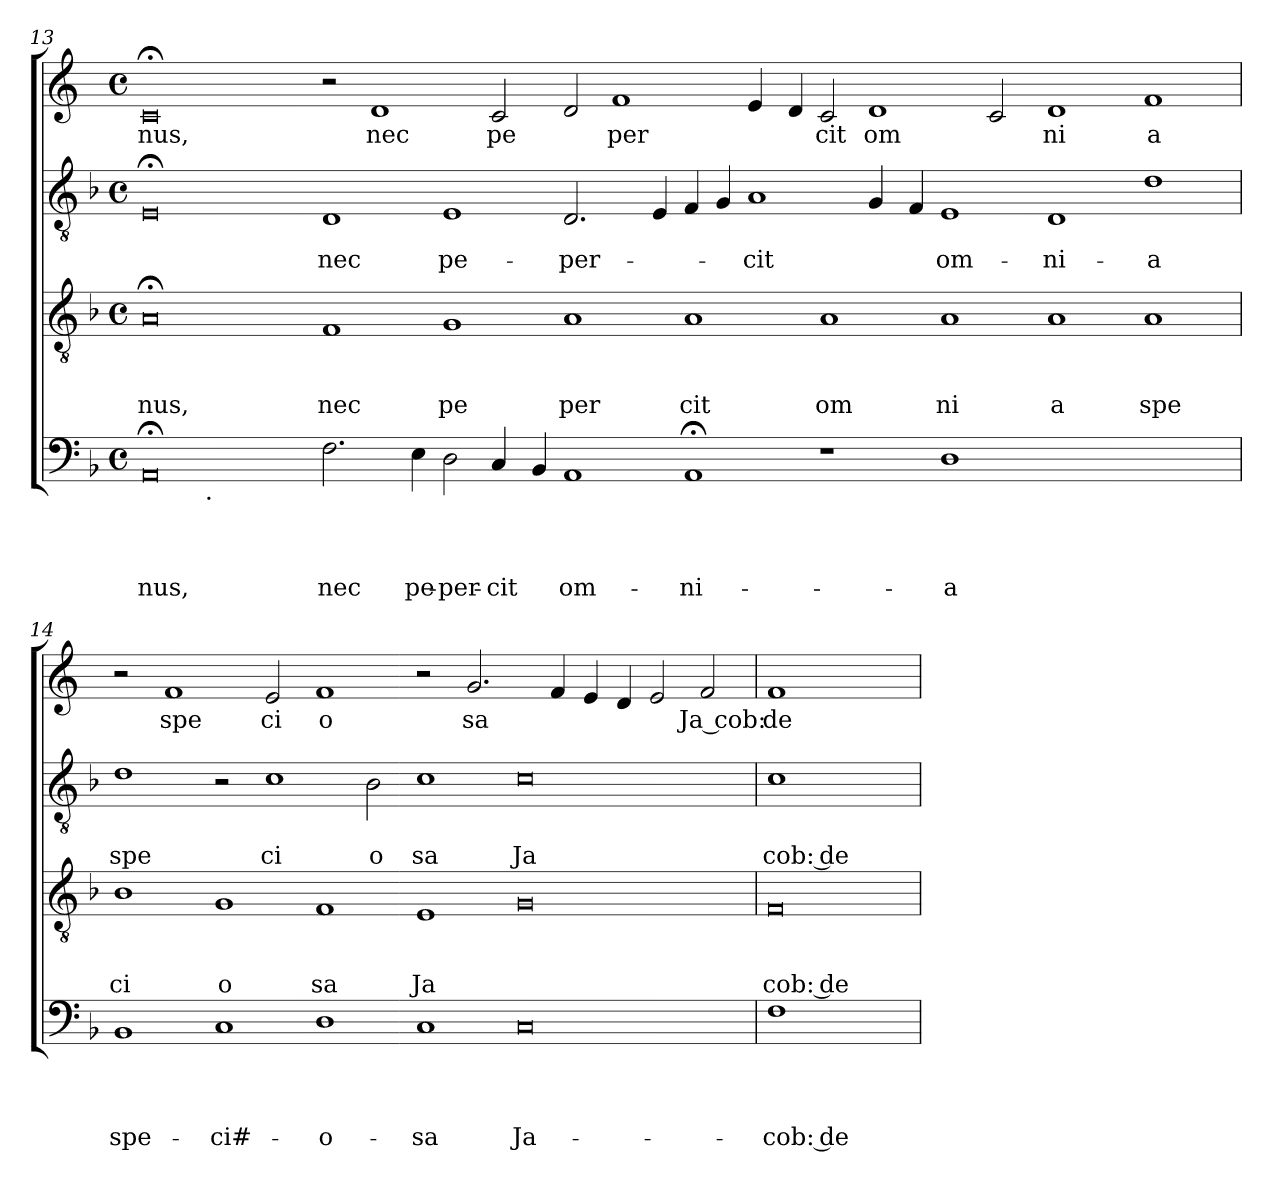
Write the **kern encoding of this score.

**kern	**text	**text	**text	**text	**kern	**text	**text	**text	**kern	**text	**text	**kern	**text
*part4	*part4	*part4	*part4	*part4	*part3	*part3	*part3	*part3	*part2	*part2	*part2	*part1	*part1
*staff4	*staff4	*staff4	*staff4	*staff4	*staff3	*staff3	*staff3	*staff3	*staff2	*staff2	*staff2	*staff1	*staff1
!!LO:PB:g=z
*clefF4	*	*	*	*	*clefGv2	*	*	*	*clefGv2	*	*	*clefG2	*
*	*	*	*	*	*	*	*	*	*	*	*	*ITrd-3c-5	*
*k[b-]	*	*	*	*	*k[b-]	*	*	*	*k[b-]	*	*	*k[b-]	*
*F:	*	*	*	*	*F:	*	*	*	*F:	*	*	*F:	*
*M4/4	*	*	*	*	*M4/4	*	*	*	*M4/4	*	*	*M4/4	*
*met(c)	*	*	*	*	*met(c)	*	*	*	*met(c)	*	*	*met(c)	*
=13	=13	=13	=13	=13	=13	=13	=13	=13	=13	=13	=13	=13	=13
!	!	!	!	!LO:LY:b	!	!	!	!LO:LY:b	!	!	!	!	!LO:LY:b
*^	*	*	*	*	*	*	*	*	*	*	*	*	*
0AA;	2ryy	.	.	.	nus,	0A;	.	.	nus,	0E;	.	.	0f;	nus,
.	16ryy	.	.	.	.	.	.	.	.	.	.	.	.	.
!	!LO:TX:b:t=.	!	!	!	!	!	!	!	!	!	!	!	!	!
.	1ryy	.	.	.	.	.	.	.	.	.	.	.	.	.
.	1ryy	.	.	.	.	.	.	.	.	.	.	.	.	.
!	!	!	!	!	!LO:LY:b	!	!	!	!LO:LY:b	!	!	!LO:LY:b	!	!
2.F\	.	.	.	.	nec	1F	.	.	nec	1D	.	nec	2r	.
!	!	!	!	!	!	!	!	!	!	!	!	!	!	!LO:LY:b
.	.	.	.	.	.	.	.	.	.	.	.	.	1g	nec
.	1ryy	.	.	.	.	.	.	.	.	.	.	.	.	.
!	!	!	!	!	!LO:LY:b	!	!	!	!	!	!	!	!	!
4E\	.	.	.	.	pe-	.	.	.	.	.	.	.	.	.
!	!	!	!	!	!LO:LY:b	!	!	!	!LO:LY:b	!	!	!LO:LY:b	!	!
2D\	.	.	.	.	-per-	1G	.	.	pe	1E	.	pe-	.	.
!	!	!	!	!	!LO:LY:b	!	!	!	!	!	!	!	!	!LO:LY:b
4C/	.	.	.	.	-cit	.	.	.	.	.	.	.	2f/	pe
.	1ryy	.	.	.	.	.	.	.	.	.	.	.	.	.
4BB-/	.	.	.	.	.	.	.	.	.	.	.	.	.	.
!	!	!	!	!	!LO:LY:b	!	!	!	!LO:LY:b	!	!	!LO:LY:b	!	!
1AA	.	.	.	.	om-	1A	.	.	per	2.D/	.	-per-	2g/	.
!	!	!	!	!	!	!	!	!	!	!	!	!	!	!LO:LY:b
.	.	.	.	.	.	.	.	.	.	.	.	.	1b-	per
.	1ryy	.	.	.	.	.	.	.	.	.	.	.	.	.
.	.	.	.	.	.	.	.	.	.	4E/	.	.	.	.
!	!	!	!	!	!LO:LY:b	!	!	!	!LO:LY:b	!	!	!	!	!
1AA;	.	.	.	.	-ni-	1A	.	.	cit	4F/	.	.	.	.
.	.	.	.	.	.	.	.	.	.	4G/	.	.	.	.
!	!	!	!	!	!	!	!	!	!	!	!	!LO:LY:b	!	!
.	.	.	.	.	.	.	.	.	.	1A	.	-cit	4a/	.
.	1ryy	.	.	.	.	.	.	.	.	.	.	.	.	.
.	.	.	.	.	.	.	.	.	.	.	.	.	4g/	.
!	!	!	!	!	!	!	!	!	!LO:LY:b	!	!	!	!	!LO:LY:b
1r	.	.	.	.	.	1A	.	.	om	.	.	.	2f/	cit
!	!	!	!	!	!	!	!	!	!	!	!	!	!	!LO:LY:b
.	.	.	.	.	.	.	.	.	.	4G/	.	.	1g	om
.	1ryy	.	.	.	.	.	.	.	.	.	.	.	.	.
.	.	.	.	.	.	.	.	.	.	4F/	.	.	.	.
!	!	!	!	!	!LO:LY:b	!	!	!	!LO:LY:b	!	!	!LO:LY:b	!	!
1D	.	.	.	.	-a	1A	.	.	ni	1E	.	om-	.	.
.	.	.	.	.	.	.	.	.	.	.	.	.	2f/	.
.	1ryy	.	.	.	.	.	.	.	.	.	.	.	.	.
!	!	!	!	!	!	!	!	!	!LO:LY:b	!	!	!LO:LY:b	!	!LO:LY:b
0ryy	.	.	.	.	.	1A	.	.	a	1D	.	-ni-	1g	ni
.	1ryy	.	.	.	.	.	.	.	.	.	.	.	.	.
!	!	!	!	!	!	!	!	!	!LO:LY:b	!	!	!LO:LY:b	!	!LO:LY:b
.	.	.	.	.	.	1A	.	.	spe	1d	.	-a	1b-	a
.	4..ryy	.	.	.	.	.	.	.	.	.	.	.	.	.
!!LO:LB:g=z
=14	=14	=14	=14	=14	=14	=14	=14	=14	=14	=14	=14	=14	=14	=14
!	!	!	!	!	!LO:LY:b	!	!	!	!LO:LY:b	!	!	!LO:LY:b	!	!
*v	*v	*	*	*	*	*	*	*	*	*	*	*	*	*
1BB-	.	.	.	spe-	1B-	.	.	ci	1d	.	spe	2r	.
!	!	!	!	!	!	!	!	!	!	!	!	!	!LO:LY:b
.	.	.	.	.	.	.	.	.	.	.	.	1b-	spe
!	!	!	!	!LO:LY:b	!	!	!	!LO:LY:b	!	!	!	!	!
1C	.	.	.	-ci#-	1G	.	.	o	2r	.	.	.	.
!	!	!	!	!	!	!	!	!	!	!	!LO:LY:b	!	!LO:LY:b
.	.	.	.	.	.	.	.	.	1c	.	ci	2a/	ci
!	!	!	!	!LO:LY:b	!	!	!	!LO:LY:b	!	!	!	!	!LO:LY:b
1D	.	.	.	-o-	1F	.	.	sa	.	.	.	1b-	o
!	!	!	!	!	!	!	!	!	!	!	!LO:LY:b	!	!
.	.	.	.	.	.	.	.	.	2B-\	.	o	.	.
!	!	!	!	!LO:LY:b	!	!	!	!LO:LY:b	!	!	!LO:LY:b	!	!
1C	.	.	.	-sa	1E	.	.	Ja	1c	.	sa	2r	.
!	!	!	!	!	!	!	!	!	!	!	!	!	!LO:LY:b
.	.	.	.	.	.	.	.	.	.	.	.	2.cc/	sa
!	!	!	!	!LO:LY:b	!	!	!	!	!	!	!LO:LY:b	!	!
0C	.	.	.	Ja-	0G	.	.	.	0c	.	Ja	.	.
.	.	.	.	.	.	.	.	.	.	.	.	4b-/	.
.	.	.	.	.	.	.	.	.	.	.	.	4a/	.
.	.	.	.	.	.	.	.	.	.	.	.	4g/	.
.	.	.	.	.	.	.	.	.	.	.	.	2a/	.
!	!	!	!	!	!	!	!	!	!	!	!	!	!LO:LY:b
.	.	.	.	.	.	.	.	.	.	.	.	2b-/	Ja cob:
=15	=15	=15	=15	=15	=15	=15	=15	=15	=15	=15	=15	=15	=15
!	!	!	!	!LO:LY:b:rj	!	!	!	!LO:LY:b:rj	!	!	!LO:LY:b:rj	!	!LO:LY:b
1F	.	.	.	-cob: de-	0F	.	.	cob: de	1c	.	cob: de	1b-	de
1ryy	.	.	.	.	.	.	.	.	1ryy	.	.	1ryy	.
=	=	=	=	=	=	=	=	=	=	=	=	=	=
*-	*-	*-	*-	*-	*-	*-	*-	*-	*-	*-	*-	*-	*-
